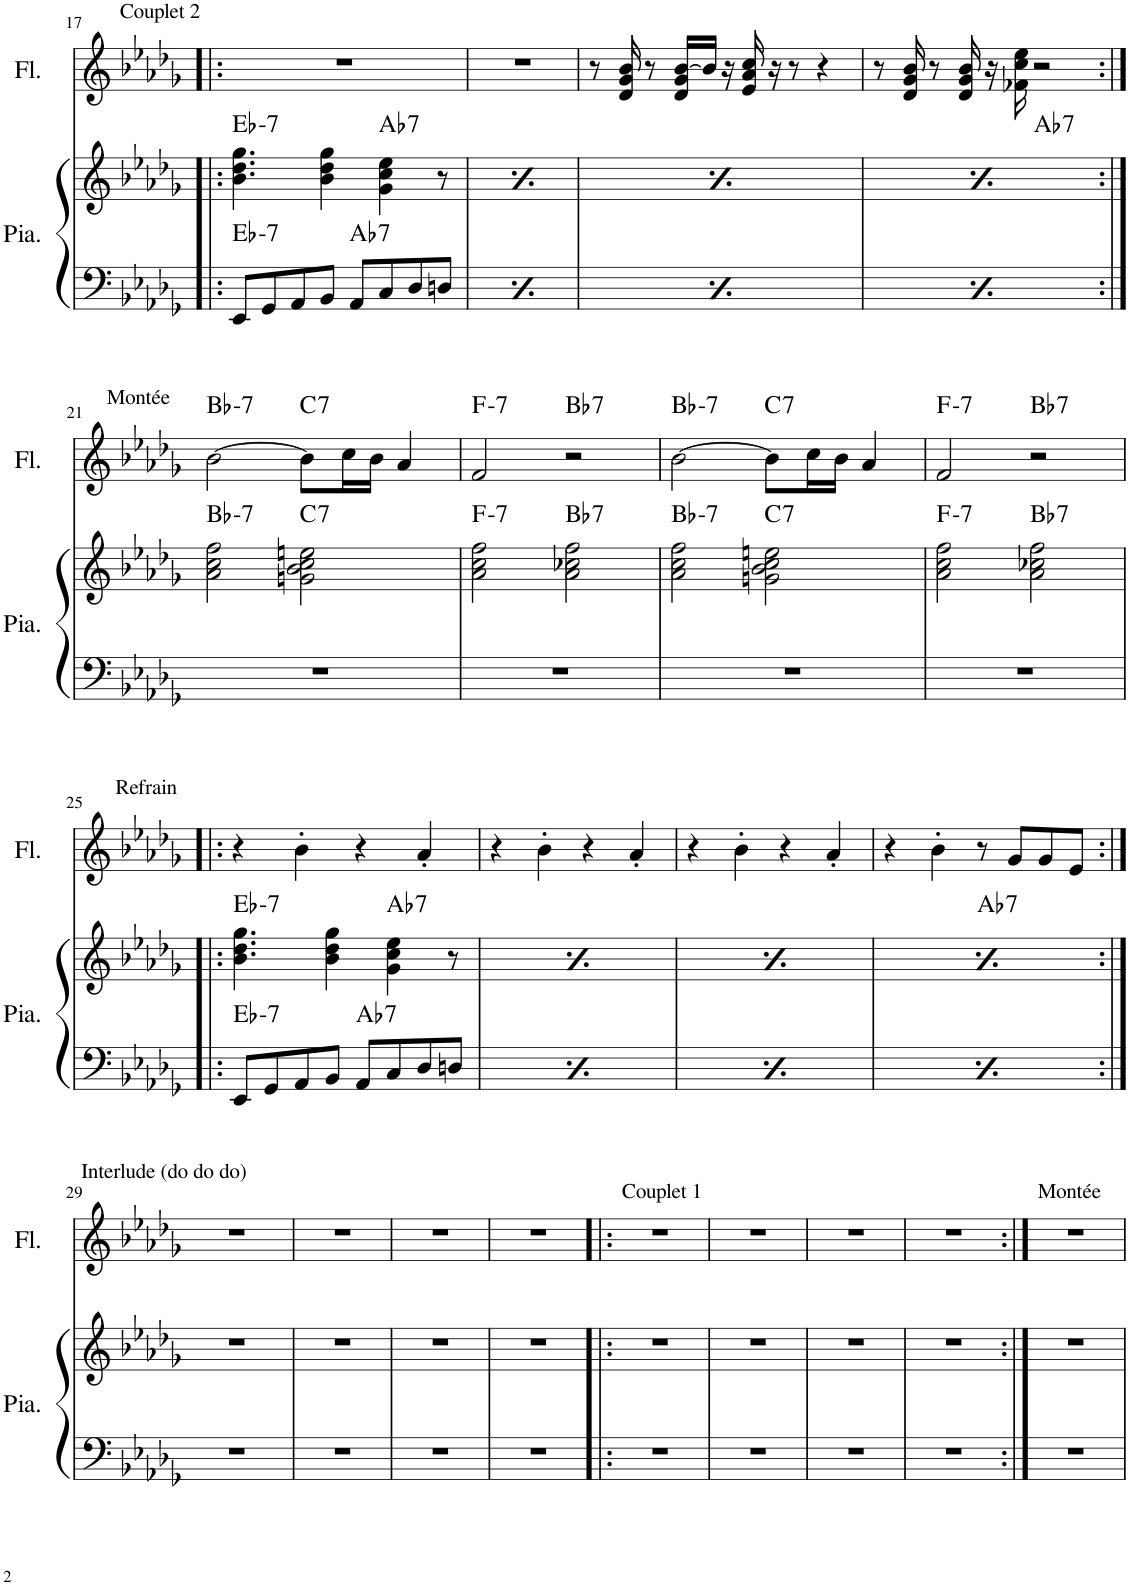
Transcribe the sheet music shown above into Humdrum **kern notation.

**kern	**kern	**harte	**kern	**harte
*part2	*part2	*part2	*part1	*part1
*staff3	*staff2	*	*staff1	*
*I"Piano	*	*	*I"Flûte	*
*I'Pia.	*	*	*I'Fl.	*
!!LO:PB:g=z
*clefF4	*clefG2	*	*clefG2	*
*k[b-e-a-d-g-]	*k[b-e-a-d-g-]	*	*k[b-e-a-d-g-]	*
*M4/4	*M4/4	*	*M4/4	*
=17!|:	=17!|:	=17!|:	=17!|:	=17!|:
!	!	!LO:H:n=1:kt=7	!LO:TX:a:t=Couplet 2	!
!	!	!LO:H:n=2:kt=7	!	!
*	*^	*	*	*
8EE-/L	4.b-\ 4.dd-\ 4.gg-\	2ryy	Eb:min7 Eb:min7	1r	.
8GG-/	.	.	.	.	.
8AA-/	.	.	.	.	.
8BB-/J	4b-\ 4dd-\ 4gg-\	.	.	.	.
!	!	!	!LO:H:kt=7	!	!
8AA-/L	.	2ryy	Ab:7	.	.
!	!	!	!LO:H:kt=7	!	!
8C/	4g-\ 4cc\ 4ee-\	.	Ab:7	.	.
8D-/	.	.	.	.	.
8Dn/J	8r	.	.	.	.
=18	=18	=18	=18	=18	=18
!	!	!	!LO:H:n=1:kt=7	!	!
!	!	!	!LO:H:n=2:kt=7	!	!
8EE-/L	4.b-\ 4.dd-\ 4.gg-\	2ryy	Eb:min7 Eb:min7	1r	.
8GG-/	.	.	.	.	.
8AA-/	.	.	.	.	.
8BB-/J	4b-\ 4dd-\ 4gg-\	.	.	.	.
!	!	!	!LO:H:kt=7	!	!
8AA-/L	.	2ryy	Ab:7	.	.
!	!	!	!LO:H:kt=7	!	!
8C/	4g-\ 4cc\ 4ee-\	.	Ab:7	.	.
8D-/	.	.	.	.	.
8Dn/J	8r	.	.	.	.
=19	=19	=19	=19	=19	=19
!	!	!	!LO:H:n=1:kt=7	!	!
!	!	!	!LO:H:n=2:kt=7	!	!
8EE-/L	4.b-\ 4.dd-\ 4.gg-\	2ryy	Eb:min7 Eb:min7	8r	.
8GG-/	.	.	.	16d-/ 16g-/ 16b-/	.
.	.	.	.	8r	.
8AA-/	.	.	.	.	.
.	.	.	.	16d-/ 16g-/ [16b-/LL	.
8BB-/J	4b-\ 4dd-\ 4gg-\	.	.	16b-/JJ]	.
.	.	.	.	16r	.
!	!	!	!LO:H:kt=7	!	!
8AA-/L	.	2ryy	Ab:7	16e-/ 16a-/ 16cc/	.
.	.	.	.	16r	.
!	!	!	!LO:H:kt=7	!	!
8C/	4g-\ 4cc\ 4ee-\	.	Ab:7	8r	.
8D-/	.	.	.	4r	.
8Dn/J	8r	.	.	.	.
=20	=20	=20	=20	=20	=20
!	!	!	!LO:H:n=1:kt=7	!	!
!	!	!	!LO:H:n=2:kt=7	!	!
8EE-/L	4.b-\ 4.dd-\ 4.gg-\	2ryy	Eb:min7 Eb:min7	8r	.
8GG-/	.	.	.	16d-/ 16g-/ 16b-/	.
.	.	.	.	8r	.
8AA-/	.	.	.	.	.
.	.	.	.	16d-/ 16g-/ 16b-/	.
8BB-/J	4b-\ 4dd-\ 4gg-\	.	.	16r	.
.	.	.	.	16f-X\ 16cc\ 16ee-\	.
!	!	!	!LO:H:kt=7	!	!
8AA-/L	.	2ryy	Ab:7	2r	.
!	!	!	!LO:H:kt=7	!	!
8C/	4g-\ 4cc\ 4ee-\	.	Ab:7	.	.
8D-/	.	.	.	.	.
8Dn/J	8r	.	.	.	.
!!LO:LB:g=z
=21:|!	=21:|!	=21:|!	=21:|!	=21:|!	=21:|!
!	!	!	!LO:H:kt=7	!LO:TX:a:t=Montée	!LO:H:kt=7
*	*v	*v	*	*	*
1r	2a-\ 2cc\ 2ff\	Bb:min7	[2b-\	Bb:min7
!	!	!LO:H:kt=7	!	!LO:H:kt=7
.	2gn\ 2b-\ 2cc\ 2een\	C:7	8b-\L]	C:7
.	.	.	16cc\L	.
.	.	.	16b-\JJ	.
.	.	.	4a-/	.
=22	=22	=22	=22	=22
!	!	!LO:H:kt=7	!	!LO:H:kt=7
1r	2a-\ 2cc\ 2ff\	F:min7	2f/	F:min7
!	!	!LO:H:kt=7	!	!LO:H:kt=7
.	2a-\ 2cc-X\ 2ff\	Bb:7	2r	Bb:7
=23	=23	=23	=23	=23
!	!	!LO:H:kt=7	!	!LO:H:kt=7
1r	2a-\ 2cc\ 2ff\	Bb:min7	[2b-\	Bb:min7
!	!	!LO:H:kt=7	!	!LO:H:kt=7
.	2gn\ 2b-\ 2cc\ 2een\	C:7	8b-\L]	C:7
.	.	.	16cc\L	.
.	.	.	16b-\JJ	.
.	.	.	4a-/	.
=24	=24	=24	=24	=24
!	!	!LO:H:kt=7	!	!LO:H:kt=7
1r	2a-\ 2cc\ 2ff\	F:min7	2f/	F:min7
!	!	!LO:H:kt=7	!	!LO:H:kt=7
.	2a-\ 2cc-X\ 2ff\	Bb:7	2r	Bb:7
!!LO:LB:g=z
=25!|:	=25!|:	=25!|:	=25!|:	=25!|:
!	!	!LO:H:n=1:kt=7	!LO:TX:a:t=Refrain	!
!	!	!LO:H:n=2:kt=7	!	!
*	*^	*	*	*
8EE-/L	4.b-\ 4.dd-\ 4.gg-\	2ryy	Eb:min7 Eb:min7	4r	.
8GG-/	.	.	.	.	.
8AA-/	.	.	.	4b-'\	.
8BB-/J	4b-\ 4dd-\ 4gg-\	.	.	.	.
!	!	!	!LO:H:kt=7	!	!
8AA-/L	.	2ryy	Ab:7	4r	.
!	!	!	!LO:H:kt=7	!	!
8C/	4g-\ 4cc\ 4ee-\	.	Ab:7	.	.
8D-/	.	.	.	4a-'/	.
8Dn/J	8r	.	.	.	.
=26	=26	=26	=26	=26	=26
!	!	!	!LO:H:n=1:kt=7	!	!
!	!	!	!LO:H:n=2:kt=7	!	!
8EE-/L	4.b-\ 4.dd-\ 4.gg-\	2ryy	Eb:min7 Eb:min7	4r	.
8GG-/	.	.	.	.	.
8AA-/	.	.	.	4b-'\	.
8BB-/J	4b-\ 4dd-\ 4gg-\	.	.	.	.
!	!	!	!LO:H:kt=7	!	!
8AA-/L	.	2ryy	Ab:7	4r	.
!	!	!	!LO:H:kt=7	!	!
8C/	4g-\ 4cc\ 4ee-\	.	Ab:7	.	.
8D-/	.	.	.	4a-'/	.
8Dn/J	8r	.	.	.	.
=27	=27	=27	=27	=27	=27
!	!	!	!LO:H:n=1:kt=7	!	!
!	!	!	!LO:H:n=2:kt=7	!	!
8EE-/L	4.b-\ 4.dd-\ 4.gg-\	2ryy	Eb:min7 Eb:min7	4r	.
8GG-/	.	.	.	.	.
8AA-/	.	.	.	4b-'\	.
8BB-/J	4b-\ 4dd-\ 4gg-\	.	.	.	.
!	!	!	!LO:H:kt=7	!	!
8AA-/L	.	2ryy	Ab:7	4r	.
!	!	!	!LO:H:kt=7	!	!
8C/	4g-\ 4cc\ 4ee-\	.	Ab:7	.	.
8D-/	.	.	.	4a-'/	.
8Dn/J	8r	.	.	.	.
=28	=28	=28	=28	=28	=28
!	!	!	!LO:H:n=1:kt=7	!	!
!	!	!	!LO:H:n=2:kt=7	!	!
8EE-/L	4.b-\ 4.dd-\ 4.gg-\	2ryy	Eb:min7 Eb:min7	4r	.
8GG-/	.	.	.	.	.
8AA-/	.	.	.	4b-'\	.
8BB-/J	4b-\ 4dd-\ 4gg-\	.	.	.	.
!	!	!	!LO:H:kt=7	!	!
8AA-/L	.	2ryy	Ab:7	8r	.
!	!	!	!LO:H:kt=7	!	!
8C/	4g-\ 4cc\ 4ee-\	.	Ab:7	8g-/L	.
8D-/	.	.	.	8g-/	.
8Dn/J	8r	.	.	8e-/J	.
!!LO:LB:g=z
=29:|!	=29:|!	=29:|!	=29:|!	=29:|!	=29:|!
!	!	!	!	!LO:TX:a:t=Interlude (do do do)	!
*	*v	*v	*	*	*
1r	1r	.	1r	.
=30	=30	=30	=30	=30
1r	1r	.	1r	.
=31	=31	=31	=31	=31
1r	1r	.	1r	.
=32	=32	=32	=32	=32
1r	1r	.	1r	.
=33!|:	=33!|:	=33!|:	=33!|:	=33!|:
!	!	!	!LO:TX:a:t=Couplet 1	!
1r	1r	.	1r	.
=34	=34	=34	=34	=34
1r	1r	.	1r	.
=35	=35	=35	=35	=35
1r	1r	.	1r	.
=36	=36	=36	=36	=36
1r	1r	.	1r	.
=37:|!	=37:|!	=37:|!	=37:|!	=37:|!
!	!	!	!LO:TX:a:t=Montée	!
1r	1r	.	1r	.
=	=	=	=	=
*-	*-	*-	*-	*-
